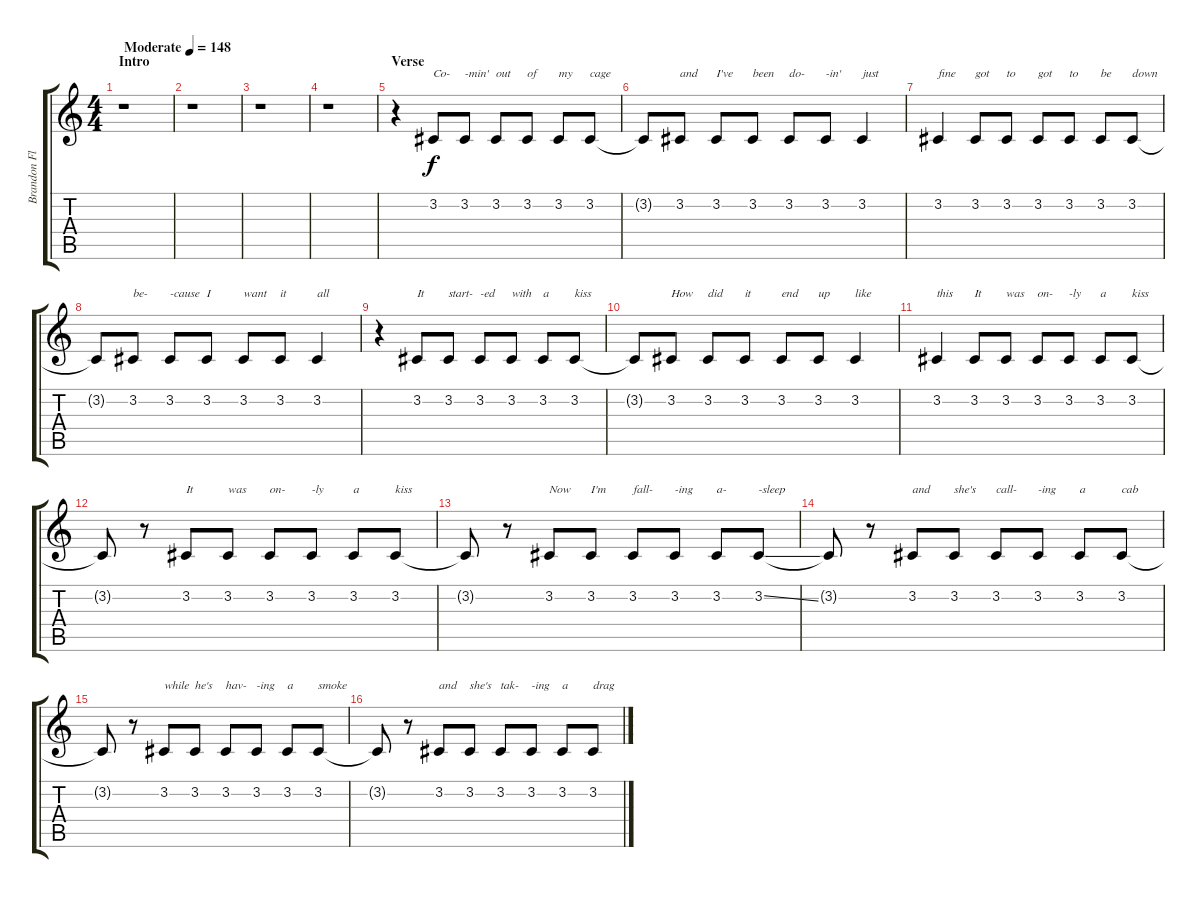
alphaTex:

\track ("Brandon Flowers - Vocals" "Brandon Fl") {instrument oboe}
\staff {score tabs}
\tuning (Eb4 Bb3 Gb3 Db3 Ab2 Eb2) {hide}
\ts (4 4)
\section ("" "Intro")
\tempo (148 "Moderate")
\clef g2
\ks c
r.1{dy f instrument oboe} |
r.1 |
r.1 |
r.1 |
\section ("" "Verse")
r.4 3.2.8{txt "Co-"} 3.2.8{txt "-min'"} 3.2.8{txt "out"} 3.2.8{txt "of"} 3.2.8{txt "my"} 3.2.8{txt "cage"} |
3.2{t}.8 3.2.8{txt "and"} 3.2.8{txt "I've"} 3.2.8{txt "been"} 3.2.8{txt "do-"} 3.2.8{txt "-in'"} 3.2.4{txt "just"} |
3.2.4{txt "fine"} 3.2.8{txt "got"} 3.2.8{txt "to"} 3.2.8{txt "got"} 3.2.8{txt "to"} 3.2.8{txt "be"} 3.2.8{txt "down"} |
3.2{t}.8 3.2.8{txt "be-"} 3.2.8{txt "-cause"} 3.2.8{txt "I"} 3.2.8{txt "want"} 3.2.8{txt "it"} 3.2.4{txt "all"} |
r.4 3.2.8{txt "It"} 3.2.8{txt "start-"} 3.2.8{txt "-ed"} 3.2.8{txt "with"} 3.2.8{txt "a"} 3.2.8{txt "kiss"} |
3.2{t}.8 3.2.8{txt "How"} 3.2.8{txt "did"} 3.2.8{txt "it"} 3.2.8{txt "end"} 3.2.8{txt "up"} 3.2.4{txt "like"} |
3.2.4{txt "this"} 3.2.8{txt "It"} 3.2.8{txt "was"} 3.2.8{txt "on-"} 3.2.8{txt "-ly"} 3.2.8{txt "a"} 3.2.8{txt "kiss"} |
3.2{t}.8 r.8 3.2.8{txt "It"} 3.2.8{txt "was"} 3.2.8{txt "on-"} 3.2.8{txt "-ly"} 3.2.8{txt "a"} 3.2.8{txt "kiss"} |
3.2{t}.8 r.8 3.2.8{txt "Now"} 3.2.8{txt "I'm"} 3.2.8{txt "fall-"} 3.2.8{txt "-ing"} 3.2.8{txt "a-"} 3.2{ss}.8{txt "-sleep"} |
3.2{t}.8 r.8 3.2.8{txt "and"} 3.2.8{txt "she's"} 3.2.8{txt "call-"} 3.2.8{txt "-ing"} 3.2.8{txt "a"} 3.2.8{txt "cab"} |
3.2{t}.8 r.8 3.2.8{txt "while"} 3.2.8{txt "he's"} 3.2.8{txt "hav-"} 3.2.8{txt "-ing"} 3.2.8{txt "a"} 3.2.8{txt "smoke"} |
3.2{t}.8 r.8 3.2.8{txt "and"} 3.2.8{txt "she's"} 3.2.8{txt "tak-"} 3.2.8{txt "-ing"} 3.2.8{txt "a"} 3.2.8{txt "drag"}
